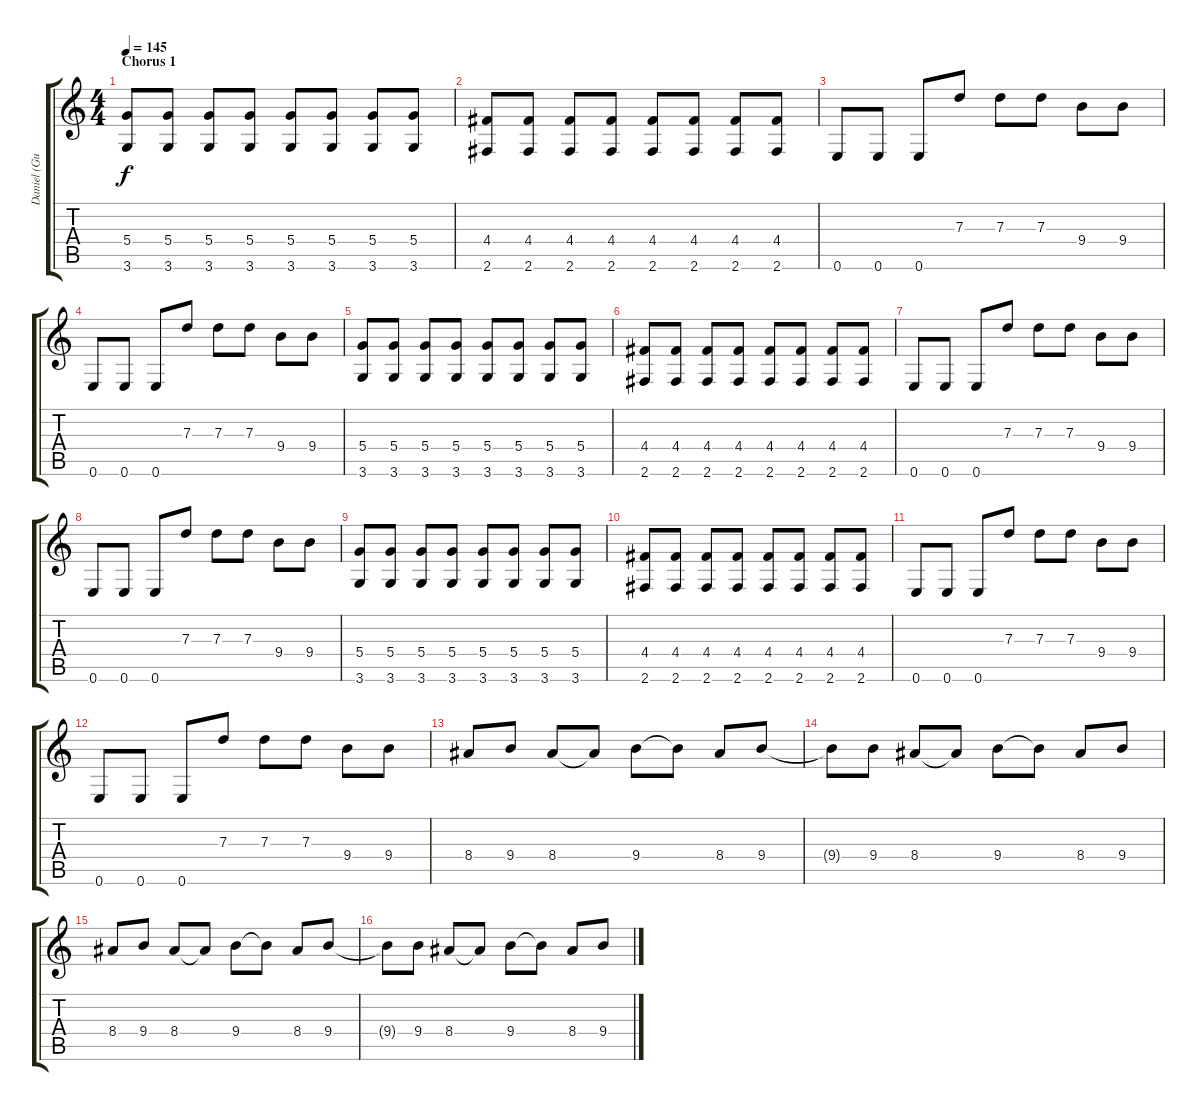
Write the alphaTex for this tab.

\track ("Daniel (Guitar)" "Daniel (Gu") {instrument distortionguitar}
\staff {score tabs}
\tuning (E4 B3 G3 D3 A2 E2) {hide}
\ts (4 4)
\section ("" "Chorus 1")
\tempo 145
\clef g2
\ks c
(5.4 3.6).8{dy f} (5.4 3.6).8 (5.4 3.6).8 (5.4 3.6).8 (5.4 3.6).8 (5.4 3.6).8 (5.4 3.6).8 (5.4 3.6).8 |
(4.4 2.6).8 (4.4 2.6).8 (4.4 2.6).8 (4.4 2.6).8 (4.4 2.6).8 (4.4 2.6).8 (4.4 2.6).8 (4.4 2.6).8 |
0.6.8 0.6.8 0.6.8 7.3.8 7.3.8 7.3.8 9.4.8 9.4.8 |
0.6.8 0.6.8 0.6.8 7.3.8 7.3.8 7.3.8 9.4.8 9.4.8 |
(5.4 3.6).8 (5.4 3.6).8 (5.4 3.6).8 (5.4 3.6).8 (5.4 3.6).8 (5.4 3.6).8 (5.4 3.6).8 (5.4 3.6).8 |
(4.4 2.6).8 (4.4 2.6).8 (4.4 2.6).8 (4.4 2.6).8 (4.4 2.6).8 (4.4 2.6).8 (4.4 2.6).8 (4.4 2.6).8 |
0.6.8 0.6.8 0.6.8 7.3.8 7.3.8 7.3.8 9.4.8 9.4.8 |
0.6.8 0.6.8 0.6.8 7.3.8 7.3.8 7.3.8 9.4.8 9.4.8 |
(5.4 3.6).8 (5.4 3.6).8 (5.4 3.6).8 (5.4 3.6).8 (5.4 3.6).8 (5.4 3.6).8 (5.4 3.6).8 (5.4 3.6).8 |
(4.4 2.6).8 (4.4 2.6).8 (4.4 2.6).8 (4.4 2.6).8 (4.4 2.6).8 (4.4 2.6).8 (4.4 2.6).8 (4.4 2.6).8 |
0.6.8 0.6.8 0.6.8 7.3.8 7.3.8 7.3.8 9.4.8 9.4.8 |
0.6.8 0.6.8 0.6.8 7.3.8 7.3.8 7.3.8 9.4.8 9.4.8 |
8.4.8 9.4.8 8.4.8 8.4{t}.8 9.4.8 9.4{t}.8 8.4.8 9.4.8 |
9.4{t}.8 9.4.8 8.4.8 8.4{t}.8 9.4.8 9.4{t}.8 8.4.8 9.4.8 |
8.4.8 9.4.8 8.4.8 8.4{t}.8 9.4.8 9.4{t}.8 8.4.8 9.4.8 |
9.4{t}.8 9.4.8 8.4.8 8.4{t}.8 9.4.8 9.4{t}.8 8.4.8 9.4.8
